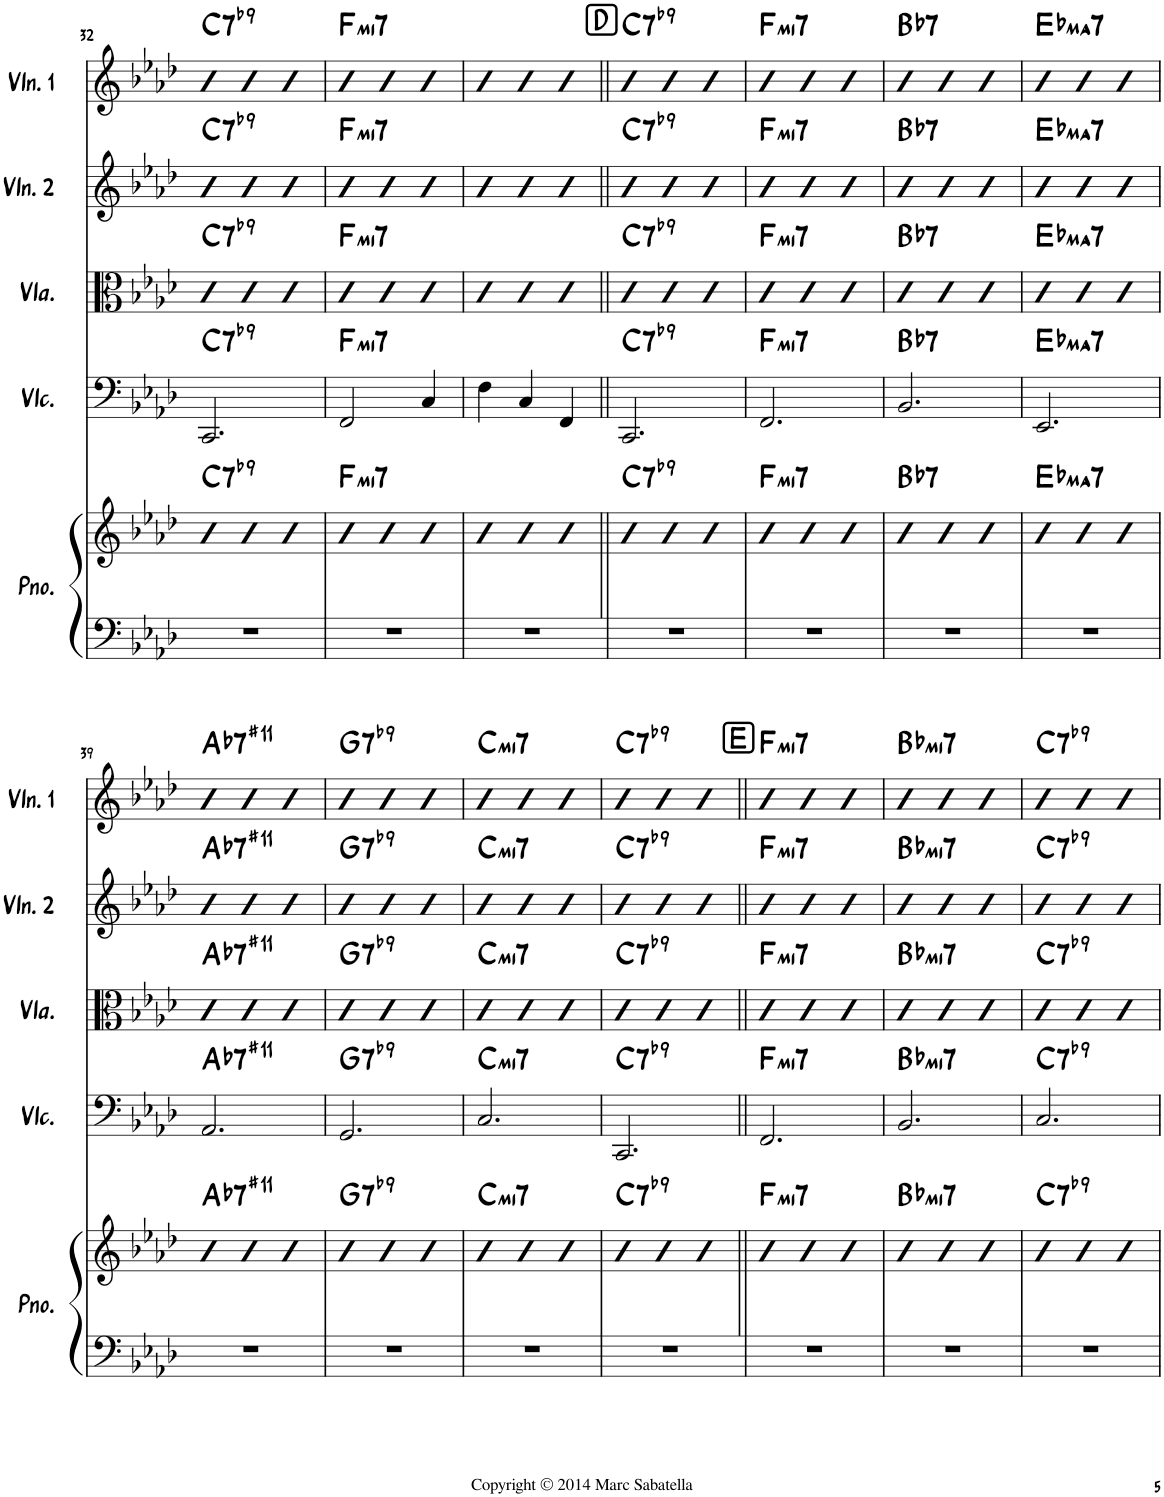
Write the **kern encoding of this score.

**kern	**kern	**harte	**kern	**harte	**kern	**harte	**kern	**harte	**kern	**harte
*part5	*part5	*part5	*part4	*part4	*part3	*part3	*part2	*part2	*part1	*part1
*staff6	*staff5	*	*staff4	*	*staff3	*	*staff2	*	*staff1	*
*I"Piano	*	*	*I"Violoncello	*	*I"Viola	*	*I"Violin 2	*	*I"Violin 1	*
*I'Pno.	*	*	*I'Vlc.	*	*I'Vla.	*	*I'Vln. 2	*	*I'Vln. 1	*
!!LO:PB:g=z
*clefF4	*clefG2	*	*clefF4	*	*clefC3	*	*clefG2	*	*clefG2	*
*k[b-e-a-d-]	*k[b-e-a-d-]	*	*k[b-e-a-d-]	*	*k[b-e-a-d-]	*	*k[b-e-a-d-]	*	*k[b-e-a-d-]	*
*M3/4	*M3/4	*	*M3/4	*	*M3/4	*	*M3/4	*	*M3/4	*
=32	=32	=32	=32	=32	=32	=32	=32	=32	=32	=32
!	!	!LO:H:kt=7	!	!LO:H:kt=7	!	!LO:H:kt=7	!	!LO:H:kt=7	!	!LO:H:kt=7
2.r	4b-	C:7(b9)	2.CC/	C:7(b9)	4c	C:7(b9)	4b-	C:7(b9)	4b-	C:7(b9)
.	4b-	.	.	.	4c	.	4b-	.	4b-	.
.	4b-	.	.	.	4c	.	4b-	.	4b-	.
=33	=33	=33	=33	=33	=33	=33	=33	=33	=33	=33
!	!	!LO:H:kt=mi7	!	!LO:H:kt=mi7	!	!LO:H:kt=mi7	!	!LO:H:kt=mi7	!	!LO:H:kt=mi7
2.r	4b-	F:min7	2FF/	F:min7	4c	F:min7	4b-	F:min7	4b-	F:min7
.	4b-	.	.	.	4c	.	4b-	.	4b-	.
.	4b-	.	4C/	.	4c	.	4b-	.	4b-	.
=34	=34	=34	=34	=34	=34	=34	=34	=34	=34	=34
2.r	4b-	.	4F\	.	4c	.	4b-	.	4b-	.
.	4b-	.	4C/	.	4c	.	4b-	.	4b-	.
.	4b-	.	4FF/	.	4c	.	4b-	.	4b-	.
!!LO:REH:place=s1:a:rj:fs=14:t=D
=35||	=35||	=35||	=35||	=35||	=35||	=35||	=35||	=35||	=35||	=35||
!	!	!LO:H:kt=7	!	!LO:H:kt=7	!	!LO:H:kt=7	!	!LO:H:kt=7	!	!LO:H:kt=7
2.r	4b-	C:7(b9)	2.CC/	C:7(b9)	4c	C:7(b9)	4b-	C:7(b9)	4b-	C:7(b9)
.	4b-	.	.	.	4c	.	4b-	.	4b-	.
.	4b-	.	.	.	4c	.	4b-	.	4b-	.
=36	=36	=36	=36	=36	=36	=36	=36	=36	=36	=36
!	!	!LO:H:kt=mi7	!	!LO:H:kt=mi7	!	!LO:H:kt=mi7	!	!LO:H:kt=mi7	!	!LO:H:kt=mi7
2.r	4b-	F:min7	2.FF/	F:min7	4c	F:min7	4b-	F:min7	4b-	F:min7
.	4b-	.	.	.	4c	.	4b-	.	4b-	.
.	4b-	.	.	.	4c	.	4b-	.	4b-	.
=37	=37	=37	=37	=37	=37	=37	=37	=37	=37	=37
!	!	!LO:H:kt=7	!	!LO:H:kt=7	!	!LO:H:kt=7	!	!LO:H:kt=7	!	!LO:H:kt=7
2.r	4b-	Bb:7	2.BB-/	Bb:7	4c	Bb:7	4b-	Bb:7	4b-	Bb:7
.	4b-	.	.	.	4c	.	4b-	.	4b-	.
.	4b-	.	.	.	4c	.	4b-	.	4b-	.
=38	=38	=38	=38	=38	=38	=38	=38	=38	=38	=38
!	!	!LO:H:kt=ma7	!	!LO:H:kt=ma7	!	!LO:H:kt=ma7	!	!LO:H:kt=ma7	!	!LO:H:kt=ma7
2.r	4b-	Eb:maj7	2.EE-/	Eb:maj7	4c	Eb:maj7	4b-	Eb:maj7	4b-	Eb:maj7
.	4b-	.	.	.	4c	.	4b-	.	4b-	.
.	4b-	.	.	.	4c	.	4b-	.	4b-	.
!!LO:LB:g=z
=39	=39	=39	=39	=39	=39	=39	=39	=39	=39	=39
!	!	!LO:H:kt=7	!	!LO:H:kt=7	!	!LO:H:kt=7	!	!LO:H:kt=7	!	!LO:H:kt=7
2.r	4b-	Ab:7(#11)	2.AA-/	Ab:7(#11)	4c	Ab:7(#11)	4b-	Ab:7(#11)	4b-	Ab:7(#11)
.	4b-	.	.	.	4c	.	4b-	.	4b-	.
.	4b-	.	.	.	4c	.	4b-	.	4b-	.
=40	=40	=40	=40	=40	=40	=40	=40	=40	=40	=40
!	!	!LO:H:kt=7	!	!LO:H:kt=7	!	!LO:H:kt=7	!	!LO:H:kt=7	!	!LO:H:kt=7
2.r	4b-	G:7(b9)	2.GG/	G:7(b9)	4c	G:7(b9)	4b-	G:7(b9)	4b-	G:7(b9)
.	4b-	.	.	.	4c	.	4b-	.	4b-	.
.	4b-	.	.	.	4c	.	4b-	.	4b-	.
=41	=41	=41	=41	=41	=41	=41	=41	=41	=41	=41
!	!	!LO:H:kt=mi7	!	!LO:H:kt=mi7	!	!LO:H:kt=mi7	!	!LO:H:kt=mi7	!	!LO:H:kt=mi7
2.r	4b-	C:min7	2.C/	C:min7	4c	C:min7	4b-	C:min7	4b-	C:min7
.	4b-	.	.	.	4c	.	4b-	.	4b-	.
.	4b-	.	.	.	4c	.	4b-	.	4b-	.
=42	=42	=42	=42	=42	=42	=42	=42	=42	=42	=42
!	!	!LO:H:kt=7	!	!LO:H:kt=7	!	!LO:H:kt=7	!	!LO:H:kt=7	!	!LO:H:kt=7
2.r	4b-	C:7(b9)	2.CC/	C:7(b9)	4c	C:7(b9)	4b-	C:7(b9)	4b-	C:7(b9)
.	4b-	.	.	.	4c	.	4b-	.	4b-	.
.	4b-	.	.	.	4c	.	4b-	.	4b-	.
!!LO:REH:place=s1:a:rj:fs=14:t=E
=43||	=43||	=43||	=43||	=43||	=43||	=43||	=43||	=43||	=43||	=43||
!	!	!LO:H:kt=mi7	!	!LO:H:kt=mi7	!	!LO:H:kt=mi7	!	!LO:H:kt=mi7	!	!LO:H:kt=mi7
2.r	4b-	F:min7	2.FF/	F:min7	4c	F:min7	4b-	F:min7	4b-	F:min7
.	4b-	.	.	.	4c	.	4b-	.	4b-	.
.	4b-	.	.	.	4c	.	4b-	.	4b-	.
=44	=44	=44	=44	=44	=44	=44	=44	=44	=44	=44
!	!	!LO:H:kt=mi7	!	!LO:H:kt=mi7	!	!LO:H:kt=mi7	!	!LO:H:kt=mi7	!	!LO:H:kt=mi7
2.r	4b-	Bb:min7	2.BB-/	Bb:min7	4c	Bb:min7	4b-	Bb:min7	4b-	Bb:min7
.	4b-	.	.	.	4c	.	4b-	.	4b-	.
.	4b-	.	.	.	4c	.	4b-	.	4b-	.
=45	=45	=45	=45	=45	=45	=45	=45	=45	=45	=45
!	!	!LO:H:kt=7	!	!LO:H:kt=7	!	!LO:H:kt=7	!	!LO:H:kt=7	!	!LO:H:kt=7
2.r	4b-	C:7(b9)	2.C/	C:7(b9)	4c	C:7(b9)	4b-	C:7(b9)	4b-	C:7(b9)
.	4b-	.	.	.	4c	.	4b-	.	4b-	.
.	4b-	.	.	.	4c	.	4b-	.	4b-	.
=	=	=	=	=	=	=	=	=	=	=
*-	*-	*-	*-	*-	*-	*-	*-	*-	*-	*-
